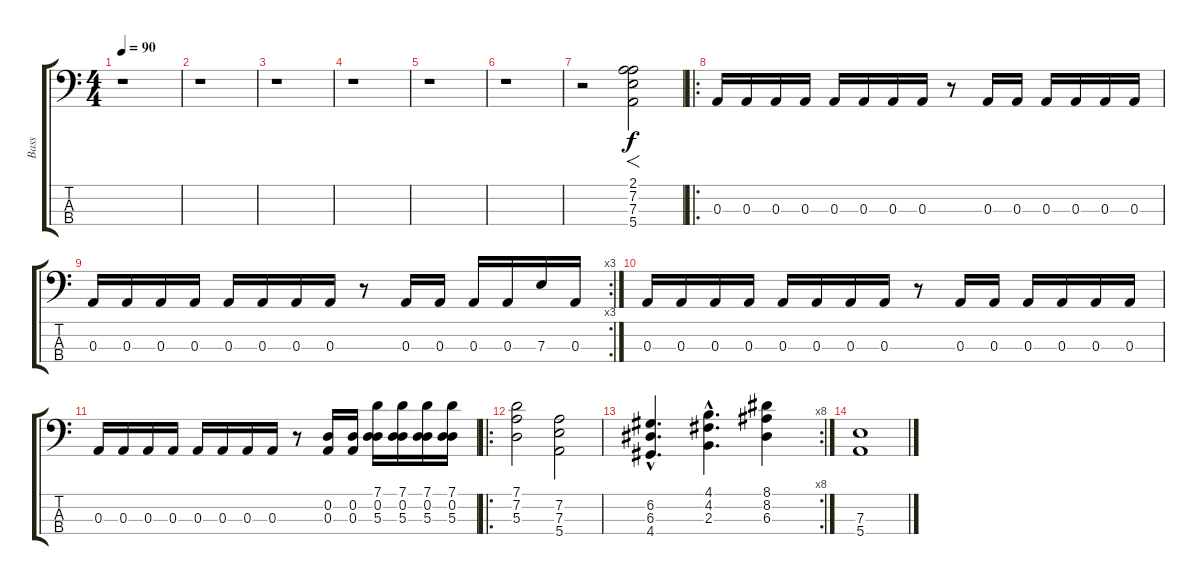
\track ("Bass" "Bass") {instrument distortionguitar}
\staff {score tabs}
\tuning (G2 D2 A1 E1) {hide}
\ts (4 4)
\tempo 90
\clef f4
\ks c
r.1{dy f} |
r.1 |
r.1 |
r.1 |
r.1 |
r.1 |
r.2 (2.1 7.2 7.3 5.4).2{f volume 16} |
\ro
0.3.16{volume 16 instrument distortionguitar} 0.3.16 0.3.16 0.3.16 0.3.16 0.3.16 0.3.16 0.3.16 r.8 0.3.16 0.3.16 0.3.16 0.3.16 0.3.16 0.3.16 |
\rc 3
0.3.16 0.3.16 0.3.16 0.3.16 0.3.16 0.3.16 0.3.16 0.3.16 r.8 0.3.16 0.3.16 0.3.16 0.3.16 7.3.16 0.3.16 |
0.3.16{volume 16 instrument distortionguitar} 0.3.16 0.3.16 0.3.16 0.3.16 0.3.16 0.3.16 0.3.16 r.8 0.3.16 0.3.16 0.3.16 0.3.16 0.3.16 0.3.16 |
0.3.16 0.3.16 0.3.16 0.3.16 0.3.16 0.3.16 0.3.16 0.3.16 r.8 (0.2 0.3).16 (0.2 0.3).16 (7.1 0.2 5.3).16 (7.1 0.2 5.3).16 (7.1 0.2 5.3).16 (7.1 0.2 5.3).16 |
\ro
(7.1 7.2 5.3).2 (7.2 7.3 5.4).2 |
\rc 8
(6.2{hac} 6.3{hac} 4.4{hac}).4{d} (4.1{hac} 4.2{hac} 2.3{hac}).4{d} (8.1 8.2 6.3).4 |
(7.3 5.4).1
